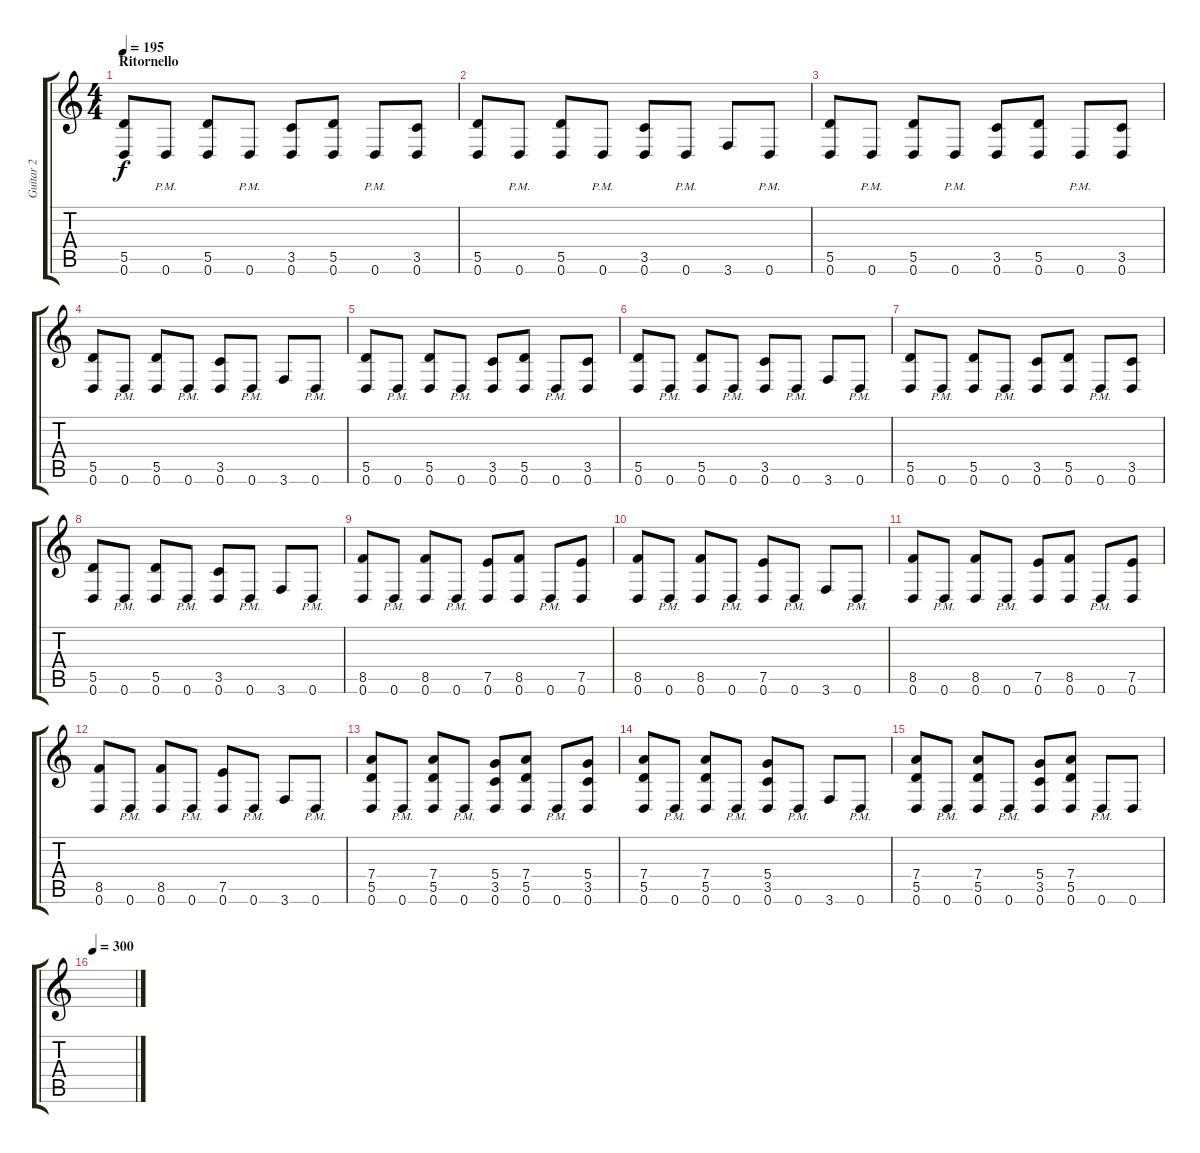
\track ("Guitar 2" "Guitar 2") {instrument distortionguitar}
\staff {score tabs}
\tuning (E4 B3 G3 D3 A2 D2) {hide}
\ts (4 4)
\section ("" "Ritornello")
\tempo 195
\clef g2
\ks c
(5.5 0.6).8{dy f balance 10} 0.6{pm}.8 (5.5 0.6).8 0.6{pm}.8 (3.5 0.6).8 (5.5 0.6).8 0.6{pm}.8 (3.5 0.6).8 |
(5.5 0.6).8 0.6{pm}.8 (5.5 0.6).8 0.6{pm}.8 (3.5 0.6).8 0.6{pm}.8 3.6.8 0.6{pm}.8 |
(5.5 0.6).8 0.6{pm}.8 (5.5 0.6).8 0.6{pm}.8 (3.5 0.6).8 (5.5 0.6).8 0.6{pm}.8 (3.5 0.6).8 |
(5.5 0.6).8 0.6{pm}.8 (5.5 0.6).8 0.6{pm}.8 (3.5 0.6).8 0.6{pm}.8 3.6.8 0.6{pm}.8 |
(5.5 0.6).8 0.6{pm}.8 (5.5 0.6).8 0.6{pm}.8 (3.5 0.6).8 (5.5 0.6).8 0.6{pm}.8 (3.5 0.6).8 |
(5.5 0.6).8 0.6{pm}.8 (5.5 0.6).8 0.6{pm}.8 (3.5 0.6).8 0.6{pm}.8 3.6.8 0.6{pm}.8 |
(5.5 0.6).8 0.6{pm}.8 (5.5 0.6).8 0.6{pm}.8 (3.5 0.6).8 (5.5 0.6).8 0.6{pm}.8 (3.5 0.6).8 |
(5.5 0.6).8 0.6{pm}.8 (5.5 0.6).8 0.6{pm}.8 (3.5 0.6).8 0.6{pm}.8 3.6.8 0.6{pm}.8 |
(8.5 0.6).8 0.6{pm}.8 (8.5 0.6).8 0.6{pm}.8 (7.5 0.6).8 (8.5 0.6).8 0.6{pm}.8 (7.5 0.6).8 |
(8.5 0.6).8 0.6{pm}.8 (8.5 0.6).8 0.6{pm}.8 (7.5 0.6).8 0.6{pm}.8 3.6.8 0.6{pm}.8 |
(8.5 0.6).8 0.6{pm}.8 (8.5 0.6).8 0.6{pm}.8 (7.5 0.6).8 (8.5 0.6).8 0.6{pm}.8 (7.5 0.6).8 |
(8.5 0.6).8 0.6{pm}.8 (8.5 0.6).8 0.6{pm}.8 (7.5 0.6).8 0.6{pm}.8 3.6.8 0.6{pm}.8 |
(7.4 5.5 0.6).8 0.6{pm}.8 (7.4 5.5 0.6).8 0.6{pm}.8 (5.4 3.5 0.6).8 (7.4 5.5 0.6).8 0.6{pm}.8 (5.4 3.5 0.6).8 |
(7.4 5.5 0.6).8 0.6{pm}.8 (7.4 5.5 0.6).8 0.6{pm}.8 (5.4 3.5 0.6).8 0.6{pm}.8 3.6.8 0.6{pm}.8 |
(7.4 5.5 0.6).8 0.6{pm}.8 (7.4 5.5 0.6).8 0.6{pm}.8 (5.4 3.5 0.6).8 (7.4 5.5 0.6).8 0.6{pm}.8 0.6.8 |
\tempo 300
